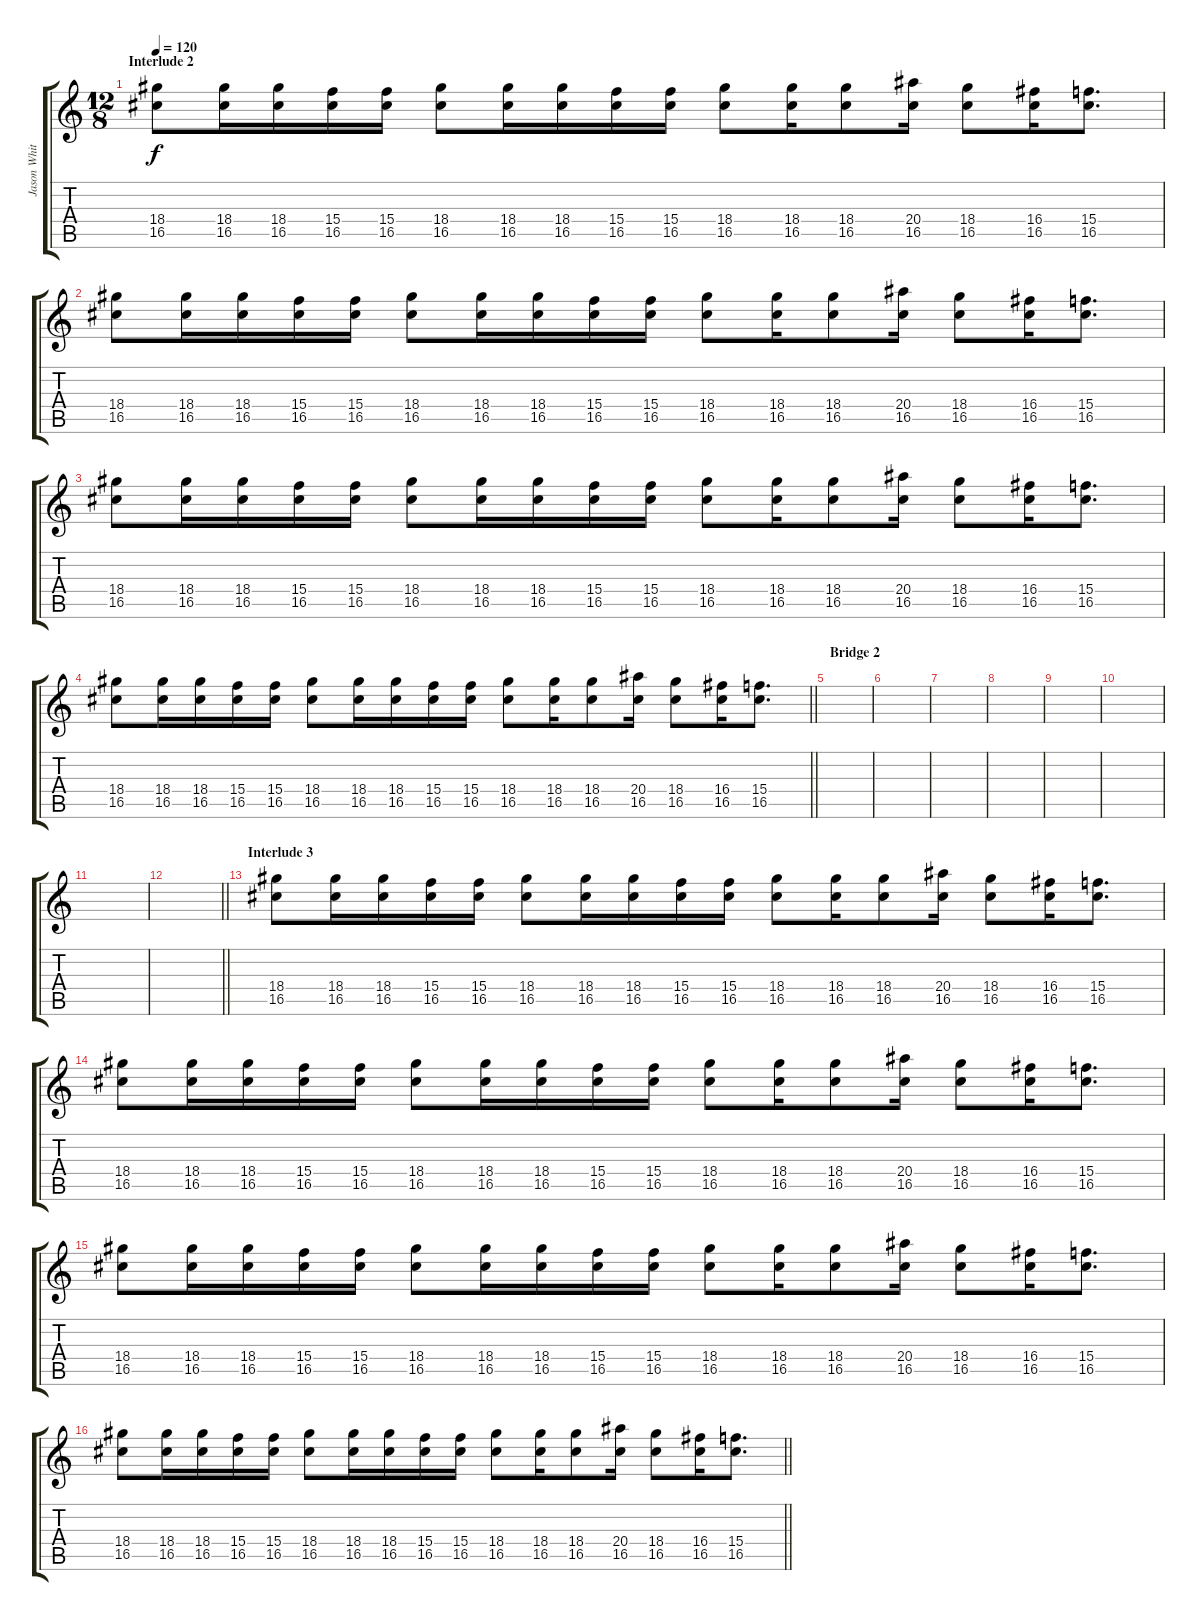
\track ("Jason White" "Jason Whit") {instrument distortionguitar}
\staff {score tabs}
\tuning (E4 B3 G3 D3 A2 E2) {hide}
\ts (12 8)
\section ("" "Interlude 2")
\tempo 120
\clef g2
\ks c
(18.4 16.5).8{dy f} (18.4 16.5).16 (18.4 16.5).16 (15.4 16.5).16 (15.4 16.5).16 (18.4 16.5).8 (18.4 16.5).16 (18.4 16.5).16 (15.4 16.5).16 (15.4 16.5).16 (18.4 16.5).8 (18.4 16.5).16 (18.4 16.5).8 (20.4 16.5).16 (18.4 16.5).8 (16.4 16.5).16 (15.4 16.5).8{d} |
(18.4 16.5).8 (18.4 16.5).16 (18.4 16.5).16 (15.4 16.5).16 (15.4 16.5).16 (18.4 16.5).8 (18.4 16.5).16 (18.4 16.5).16 (15.4 16.5).16 (15.4 16.5).16 (18.4 16.5).8 (18.4 16.5).16 (18.4 16.5).8 (20.4 16.5).16 (18.4 16.5).8 (16.4 16.5).16 (15.4 16.5).8{d} |
(18.4 16.5).8 (18.4 16.5).16 (18.4 16.5).16 (15.4 16.5).16 (15.4 16.5).16 (18.4 16.5).8 (18.4 16.5).16 (18.4 16.5).16 (15.4 16.5).16 (15.4 16.5).16 (18.4 16.5).8 (18.4 16.5).16 (18.4 16.5).8 (20.4 16.5).16 (18.4 16.5).8 (16.4 16.5).16 (15.4 16.5).8{d} |
\barLineRight lightlight
(18.4 16.5).8 (18.4 16.5).16 (18.4 16.5).16 (15.4 16.5).16 (15.4 16.5).16 (18.4 16.5).8 (18.4 16.5).16 (18.4 16.5).16 (15.4 16.5).16 (15.4 16.5).16 (18.4 16.5).8 (18.4 16.5).16 (18.4 16.5).8 (20.4 16.5).16 (18.4 16.5).8 (16.4 16.5).16 (15.4 16.5).8{d} |
\section ("" "Bridge 2")
|
|
|
|
|
|
|
\barLineRight lightlight
|
\section ("" "Interlude 3")
(18.4 16.5).8 (18.4 16.5).16 (18.4 16.5).16 (15.4 16.5).16 (15.4 16.5).16 (18.4 16.5).8 (18.4 16.5).16 (18.4 16.5).16 (15.4 16.5).16 (15.4 16.5).16 (18.4 16.5).8 (18.4 16.5).16 (18.4 16.5).8 (20.4 16.5).16 (18.4 16.5).8 (16.4 16.5).16 (15.4 16.5).8{d} |
(18.4 16.5).8 (18.4 16.5).16 (18.4 16.5).16 (15.4 16.5).16 (15.4 16.5).16 (18.4 16.5).8 (18.4 16.5).16 (18.4 16.5).16 (15.4 16.5).16 (15.4 16.5).16 (18.4 16.5).8 (18.4 16.5).16 (18.4 16.5).8 (20.4 16.5).16 (18.4 16.5).8 (16.4 16.5).16 (15.4 16.5).8{d} |
(18.4 16.5).8 (18.4 16.5).16 (18.4 16.5).16 (15.4 16.5).16 (15.4 16.5).16 (18.4 16.5).8 (18.4 16.5).16 (18.4 16.5).16 (15.4 16.5).16 (15.4 16.5).16 (18.4 16.5).8 (18.4 16.5).16 (18.4 16.5).8 (20.4 16.5).16 (18.4 16.5).8 (16.4 16.5).16 (15.4 16.5).8{d} |
\barLineRight lightlight
(18.4 16.5).8 (18.4 16.5).16 (18.4 16.5).16 (15.4 16.5).16 (15.4 16.5).16 (18.4 16.5).8 (18.4 16.5).16 (18.4 16.5).16 (15.4 16.5).16 (15.4 16.5).16 (18.4 16.5).8 (18.4 16.5).16 (18.4 16.5).8 (20.4 16.5).16 (18.4 16.5).8 (16.4 16.5).16 (15.4 16.5).8{d}
